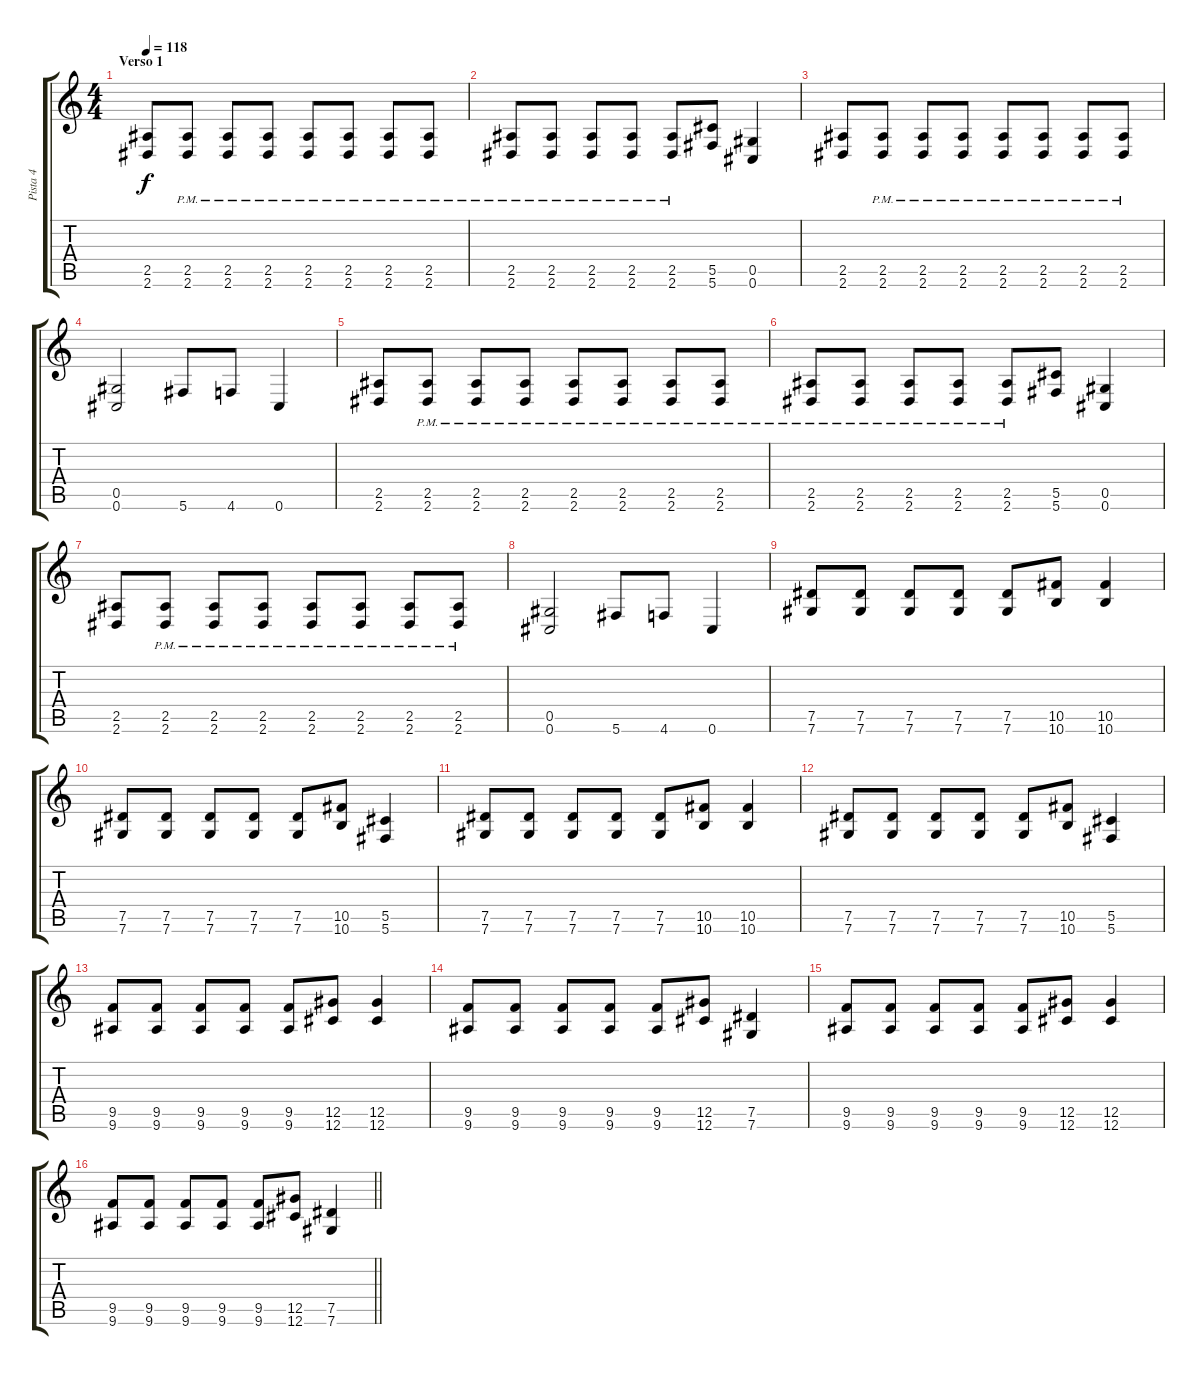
\track ("Pista 4" "Pista 4") {instrument distortionguitar}
\staff {score tabs}
\tuning (Eb4 Bb3 Gb3 Db3 Ab2 Db2) {hide}
\ts (4 4)
\section ("" "Verso 1")
\tempo 118
\clef g2
\ks c
(2.5 2.6).8{dy f} (2.5{pm} 2.6{pm}).8 (2.5{pm} 2.6{pm}).8 (2.5{pm} 2.6{pm}).8 (2.5{pm} 2.6{pm}).8 (2.5{pm} 2.6{pm}).8 (2.5{pm} 2.6{pm}).8 (2.5{pm} 2.6{pm}).8 |
(2.5{pm} 2.6{pm}).8 (2.5{pm} 2.6{pm}).8 (2.5{pm} 2.6{pm}).8 (2.5{pm} 2.6{pm}).8 (2.5{pm} 2.6{pm}).8 (5.5 5.6).8 (0.5 0.6).4 |
(2.5 2.6).8 (2.5{pm} 2.6{pm}).8 (2.5{pm} 2.6{pm}).8 (2.5{pm} 2.6{pm}).8 (2.5{pm} 2.6{pm}).8 (2.5{pm} 2.6{pm}).8 (2.5{pm} 2.6{pm}).8 (2.5{pm} 2.6{pm}).8 |
(0.5 0.6).2 5.6.8 4.6.8 0.6.4 |
(2.5 2.6).8 (2.5{pm} 2.6{pm}).8 (2.5{pm} 2.6{pm}).8 (2.5{pm} 2.6{pm}).8 (2.5{pm} 2.6{pm}).8 (2.5{pm} 2.6{pm}).8 (2.5{pm} 2.6{pm}).8 (2.5{pm} 2.6{pm}).8 |
(2.5{pm} 2.6{pm}).8 (2.5{pm} 2.6{pm}).8 (2.5{pm} 2.6{pm}).8 (2.5{pm} 2.6{pm}).8 (2.5{pm} 2.6{pm}).8 (5.5 5.6).8 (0.5 0.6).4 |
(2.5 2.6).8 (2.5{pm} 2.6{pm}).8 (2.5{pm} 2.6{pm}).8 (2.5{pm} 2.6{pm}).8 (2.5{pm} 2.6{pm}).8 (2.5{pm} 2.6{pm}).8 (2.5{pm} 2.6{pm}).8 (2.5{pm} 2.6{pm}).8 |
(0.5 0.6).2 5.6.8 4.6.8 0.6.4 |
(7.5 7.6).8 (7.5 7.6).8 (7.5 7.6).8 (7.5 7.6).8 (7.5 7.6).8 (10.5 10.6).8 (10.5 10.6).4 |
(7.5 7.6).8 (7.5 7.6).8 (7.5 7.6).8 (7.5 7.6).8 (7.5 7.6).8 (10.5 10.6).8 (5.5 5.6).4 |
(7.5 7.6).8 (7.5 7.6).8 (7.5 7.6).8 (7.5 7.6).8 (7.5 7.6).8 (10.5 10.6).8 (10.5 10.6).4 |
(7.5 7.6).8 (7.5 7.6).8 (7.5 7.6).8 (7.5 7.6).8 (7.5 7.6).8 (10.5 10.6).8 (5.5 5.6).4 |
(9.5 9.6).8 (9.5 9.6).8 (9.5 9.6).8 (9.5 9.6).8 (9.5 9.6).8 (12.5 12.6).8 (12.5 12.6).4 |
(9.5 9.6).8 (9.5 9.6).8 (9.5 9.6).8 (9.5 9.6).8 (9.5 9.6).8 (12.5 12.6).8 (7.5 7.6).4 |
(9.5 9.6).8 (9.5 9.6).8 (9.5 9.6).8 (9.5 9.6).8 (9.5 9.6).8 (12.5 12.6).8 (12.5 12.6).4 |
\barLineRight lightlight
(9.5 9.6).8 (9.5 9.6).8 (9.5 9.6).8 (9.5 9.6).8 (9.5 9.6).8 (12.5 12.6).8 (7.5 7.6).4
